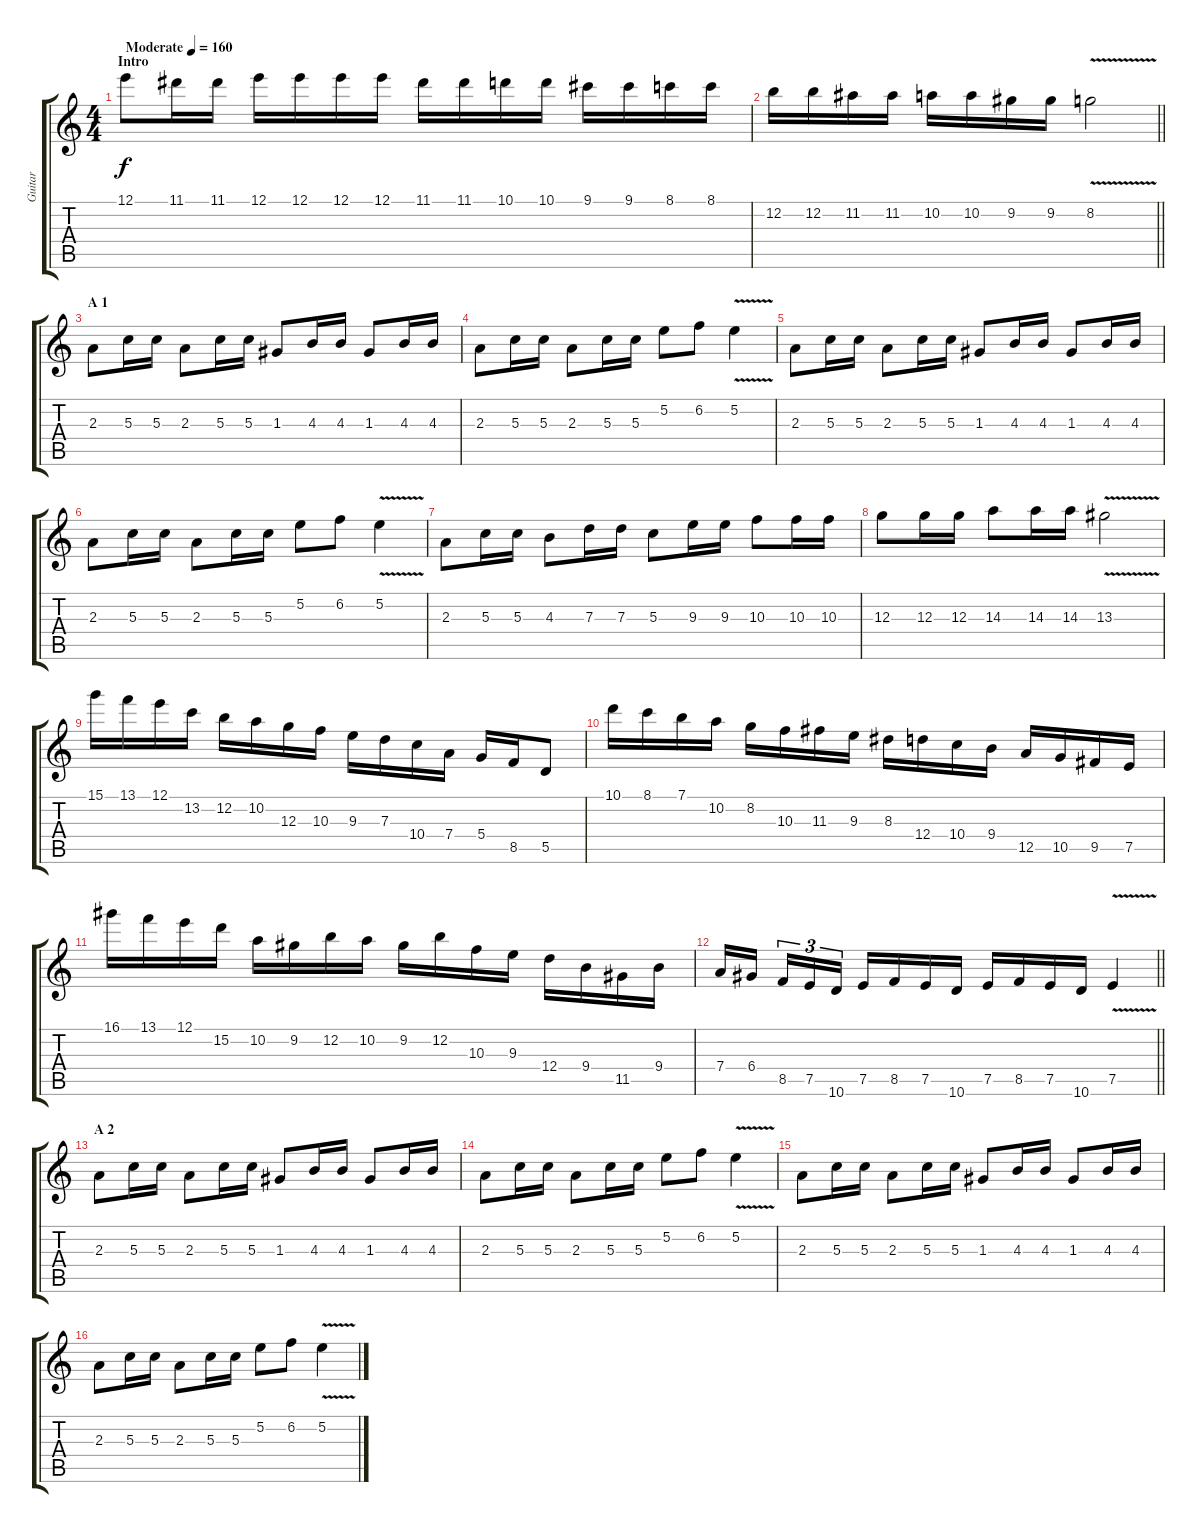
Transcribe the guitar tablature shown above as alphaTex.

\track ("Guitar" "Guitar") {instrument overdrivenguitar}
\staff {score tabs}
\tuning (E4 B3 G3 D3 A2 E2) {hide}
\ts (4 4)
\section ("" "Intro")
\tempo (160 "Moderate")
\clef g2
\ks c
12.1.8{dy f instrument overdrivenguitar} 11.1.16 11.1.16 12.1.16 12.1.16 12.1.16 12.1.16 11.1.16 11.1.16 10.1.16 10.1.16 9.1.16 9.1.16 8.1.16 8.1.16 |
\barLineRight lightlight
12.2.16 12.2.16 11.2.16 11.2.16 10.2.16 10.2.16 9.2.16 9.2.16 8.2{v}.2 |
\section ("" "A 1")
2.3.8 5.3.16 5.3.16 2.3.8 5.3.16 5.3.16 1.3.8 4.3.16 4.3.16 1.3.8 4.3.16 4.3.16 |
2.3.8 5.3.16 5.3.16 2.3.8 5.3.16 5.3.16 5.2.8 6.2.8 5.2{v}.4 |
2.3.8 5.3.16 5.3.16 2.3.8 5.3.16 5.3.16 1.3.8 4.3.16 4.3.16 1.3.8 4.3.16 4.3.16 |
2.3.8 5.3.16 5.3.16 2.3.8 5.3.16 5.3.16 5.2.8 6.2.8 5.2{v}.4 |
2.3.8 5.3.16 5.3.16 4.3.8 7.3.16 7.3.16 5.3.8 9.3.16 9.3.16 10.3.8 10.3.16 10.3.16 |
12.3.8 12.3.16 12.3.16 14.3.8 14.3.16 14.3.16 13.3{v}.2 |
15.1.16 13.1.16 12.1.16 13.2.16 12.2.16 10.2.16 12.3.16 10.3.16 9.3.16 7.3.16 10.4.16 7.4.16 5.4.16 8.5.16 5.5.8 |
10.1.16 8.1.16 7.1.16 10.2.16 8.2.16 10.3.16 11.3.16 9.3.16 8.3.16 12.4.16 10.4.16 9.4.16 12.5.16 10.5.16 9.5.16 7.5.16 |
16.1.16 13.1.16 12.1.16 15.2.16 10.2.16 9.2.16 12.2.16 10.2.16 9.2.16 12.2.16 10.3.16 9.3.16 12.4.16 9.4.16 11.5.16 9.4.16 |
\barLineRight lightlight
7.4.16 6.4.16{beam splitsecondary} 8.5.16{tu (3 2)} 7.5.16{tu (3 2)} 10.6.16{tu (3 2)} 7.5.16 8.5.16 7.5.16 10.6.16 7.5.16 8.5.16 7.5.16 10.6.16 7.5{v}.4 |
\section ("" "A 2")
2.3.8 5.3.16 5.3.16 2.3.8 5.3.16 5.3.16 1.3.8 4.3.16 4.3.16 1.3.8 4.3.16 4.3.16 |
2.3.8 5.3.16 5.3.16 2.3.8 5.3.16 5.3.16 5.2.8 6.2.8 5.2{v}.4 |
2.3.8 5.3.16 5.3.16 2.3.8 5.3.16 5.3.16 1.3.8 4.3.16 4.3.16 1.3.8 4.3.16 4.3.16 |
2.3.8 5.3.16 5.3.16 2.3.8 5.3.16 5.3.16 5.2.8 6.2.8 5.2{v}.4
